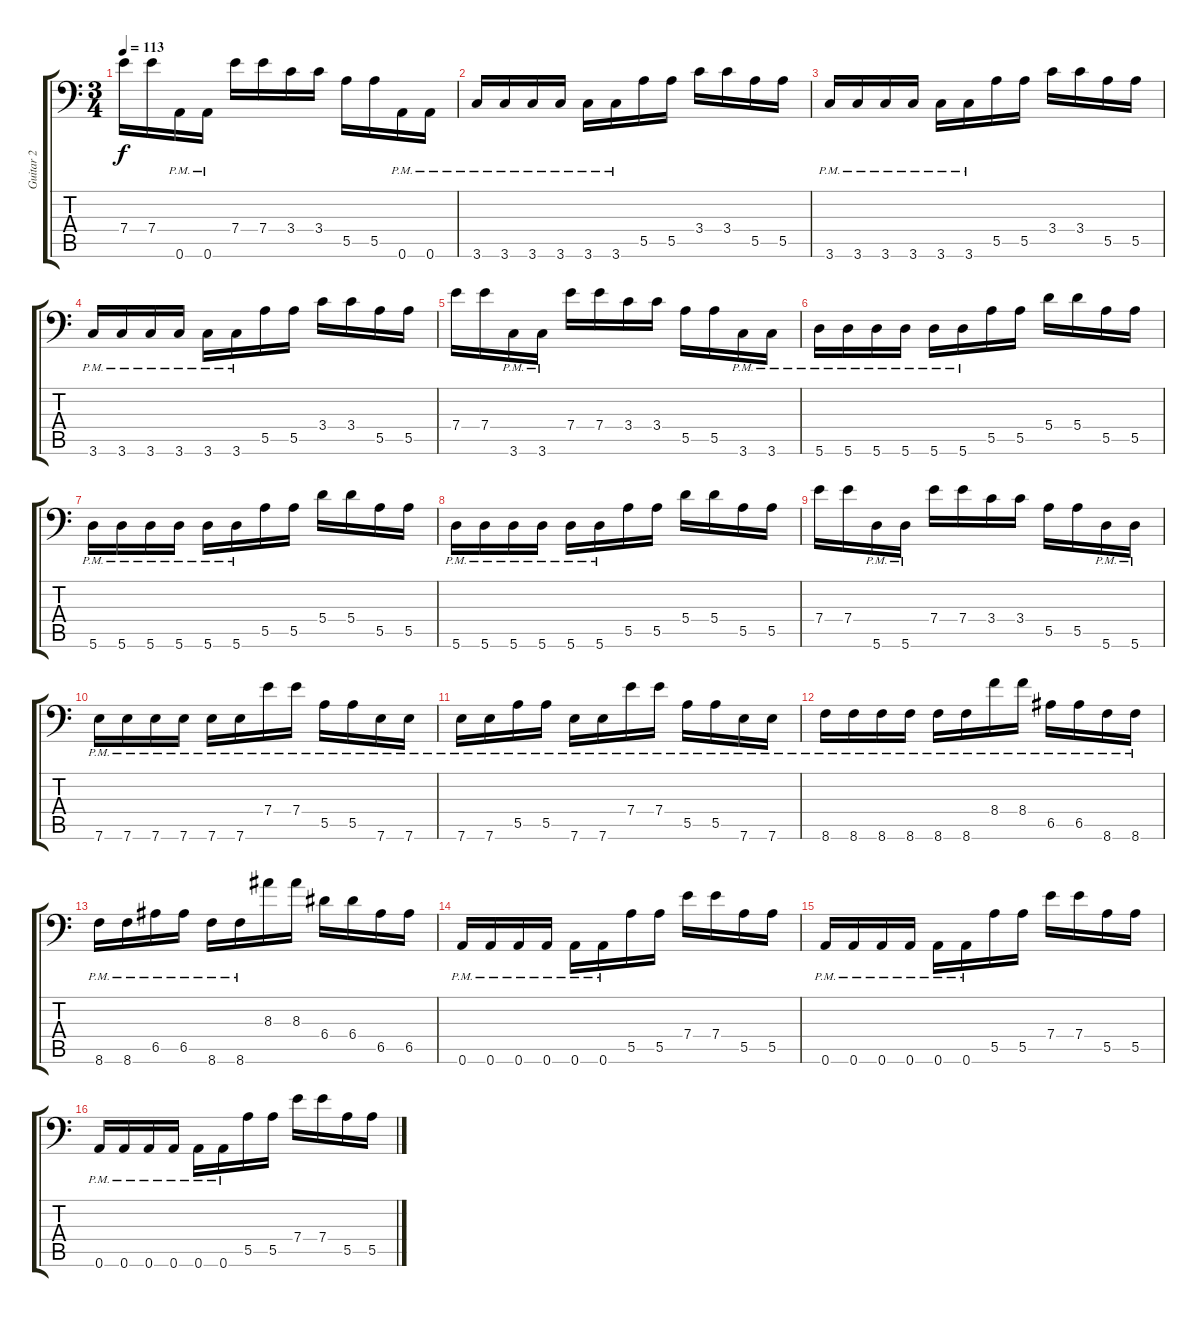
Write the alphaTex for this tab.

\track ("Guitar 2" "Guitar 2") {instrument distortionguitar}
\staff {score tabs}
\tuning (B3 Gb3 D3 A2 E2 A1) {hide}
\ts (3 4)
\tempo 113
\clef f4
\ks c
7.4.16{dy f} 7.4.16 0.6{pm}.16 0.6{pm}.16 7.4.16 7.4.16 3.4.16 3.4.16 5.5.16 5.5.16 0.6{pm}.16 0.6{pm}.16 |
3.6{pm}.16 3.6{pm}.16 3.6{pm}.16 3.6{pm}.16 3.6{pm}.16 3.6{pm}.16 5.5.16 5.5.16 3.4.16 3.4.16 5.5.16 5.5.16 |
3.6{pm}.16 3.6{pm}.16 3.6{pm}.16 3.6{pm}.16 3.6{pm}.16 3.6{pm}.16 5.5.16 5.5.16 3.4.16 3.4.16 5.5.16 5.5.16 |
3.6{pm}.16 3.6{pm}.16 3.6{pm}.16 3.6{pm}.16 3.6{pm}.16 3.6{pm}.16 5.5.16 5.5.16 3.4.16 3.4.16 5.5.16 5.5.16 |
7.4.16 7.4.16 3.6{pm}.16 3.6{pm}.16 7.4.16 7.4.16 3.4.16 3.4.16 5.5.16 5.5.16 3.6{pm}.16 3.6{pm}.16 |
5.6{pm}.16 5.6{pm}.16 5.6{pm}.16 5.6{pm}.16 5.6{pm}.16 5.6{pm}.16 5.5.16 5.5.16 5.4.16 5.4.16 5.5.16 5.5.16 |
5.6{pm}.16 5.6{pm}.16 5.6{pm}.16 5.6{pm}.16 5.6{pm}.16 5.6{pm}.16 5.5.16 5.5.16 5.4.16 5.4.16 5.5.16 5.5.16 |
5.6{pm}.16 5.6{pm}.16 5.6{pm}.16 5.6{pm}.16 5.6{pm}.16 5.6{pm}.16 5.5.16 5.5.16 5.4.16 5.4.16 5.5.16 5.5.16 |
7.4.16 7.4.16 5.6{pm}.16 5.6{pm}.16 7.4.16 7.4.16 3.4.16 3.4.16 5.5.16 5.5.16 5.6{pm}.16 5.6{pm}.16 |
7.6{pm}.16 7.6{pm}.16 7.6{pm}.16 7.6{pm}.16 7.6{pm}.16 7.6{pm}.16 7.4{pm}.16 7.4{pm}.16 5.5{pm}.16 5.5{pm}.16 7.6{pm}.16 7.6{pm}.16 |
7.6{pm}.16 7.6{pm}.16 5.5{pm}.16 5.5{pm}.16 7.6{pm}.16 7.6{pm}.16 7.4{pm}.16 7.4{pm}.16 5.5{pm}.16 5.5{pm}.16 7.6{pm}.16 7.6{pm}.16 |
8.6{pm}.16 8.6{pm}.16 8.6{pm}.16 8.6{pm}.16 8.6{pm}.16 8.6{pm}.16 8.4{pm}.16 8.4{pm}.16 6.5{pm}.16 6.5{pm}.16 8.6{pm}.16 8.6{pm}.16 |
8.6{pm}.16 8.6{pm}.16 6.5{pm}.16 6.5{pm}.16 8.6{pm}.16 8.6{pm}.16 8.3.16 8.3.16 6.4.16 6.4.16 6.5.16 6.5.16 |
0.6{pm}.16 0.6{pm}.16 0.6{pm}.16 0.6{pm}.16 0.6{pm}.16 0.6{pm}.16 5.5.16 5.5.16 7.4.16 7.4.16 5.5.16 5.5.16 |
0.6{pm}.16 0.6{pm}.16 0.6{pm}.16 0.6{pm}.16 0.6{pm}.16 0.6{pm}.16 5.5.16 5.5.16 7.4.16 7.4.16 5.5.16 5.5.16 |
0.6{pm}.16 0.6{pm}.16 0.6{pm}.16 0.6{pm}.16 0.6{pm}.16 0.6{pm}.16 5.5.16 5.5.16 7.4.16 7.4.16 5.5.16 5.5.16
